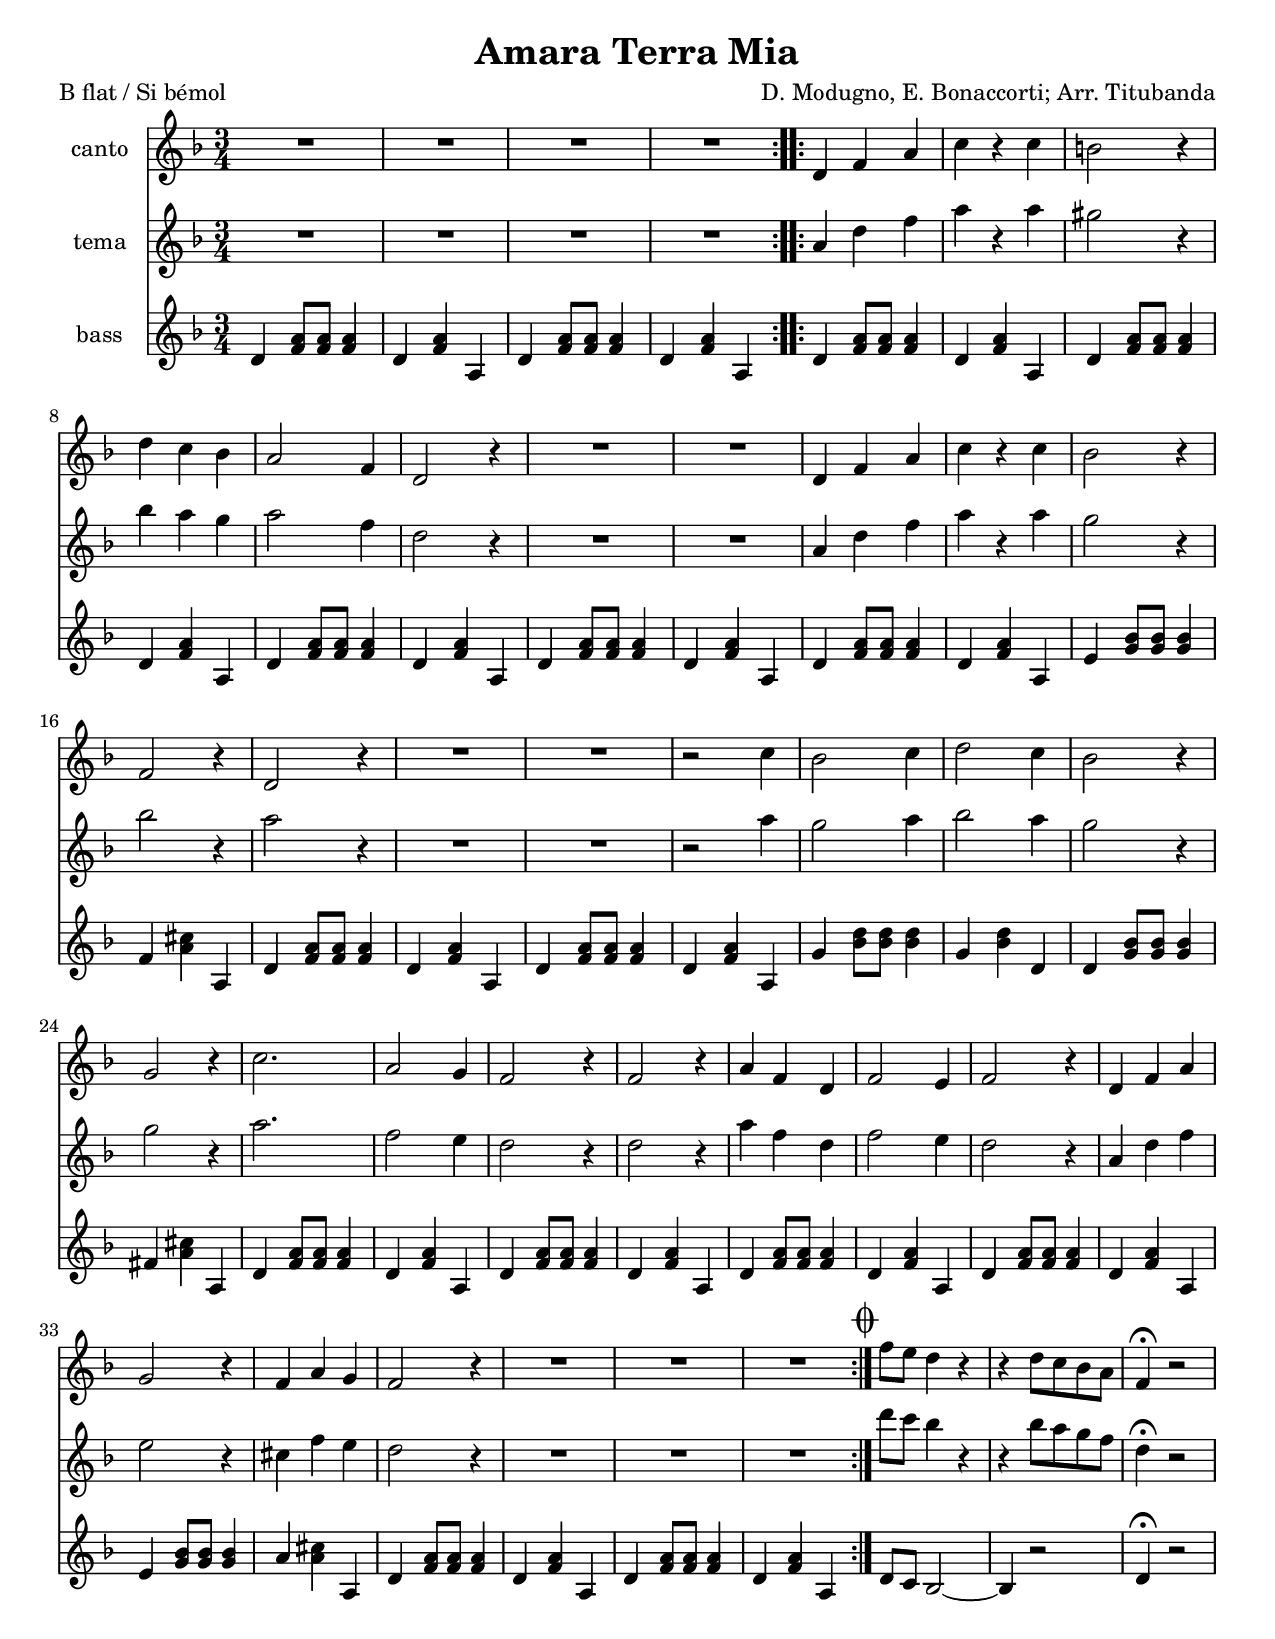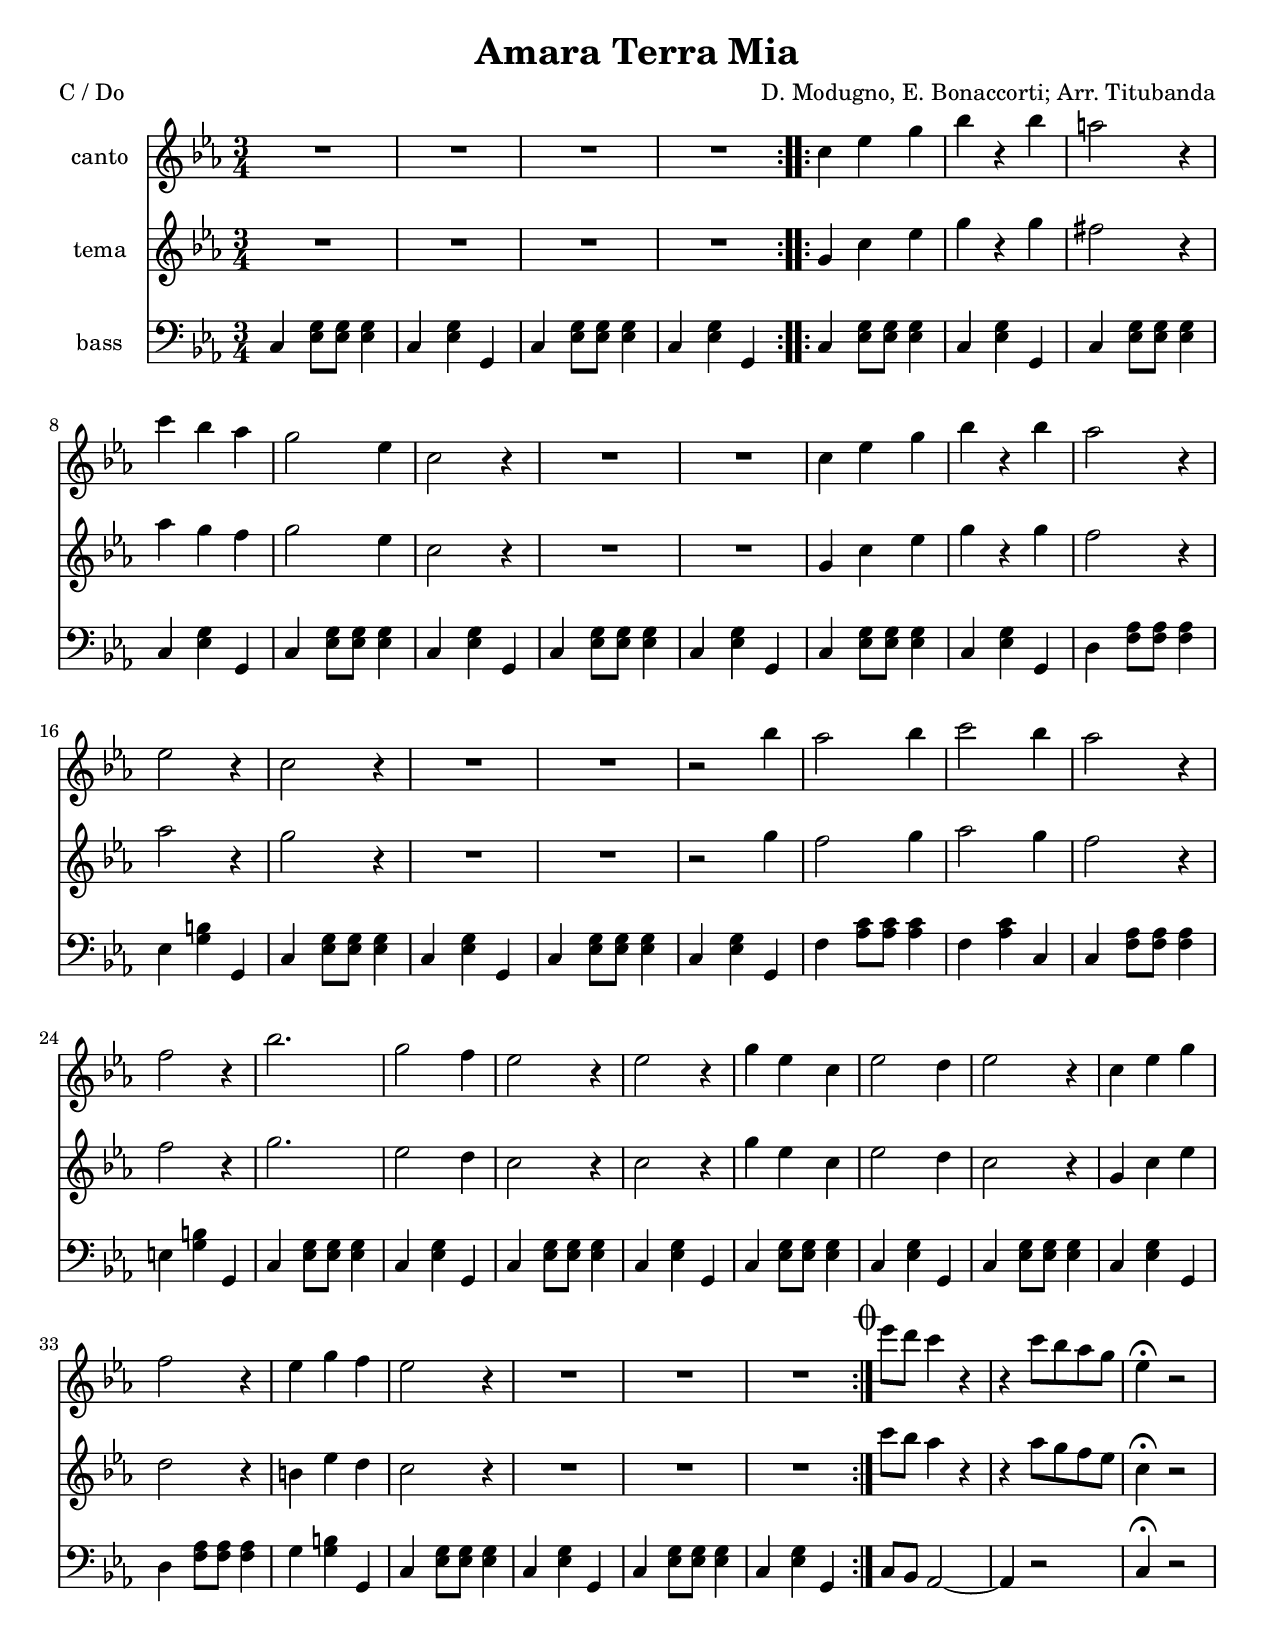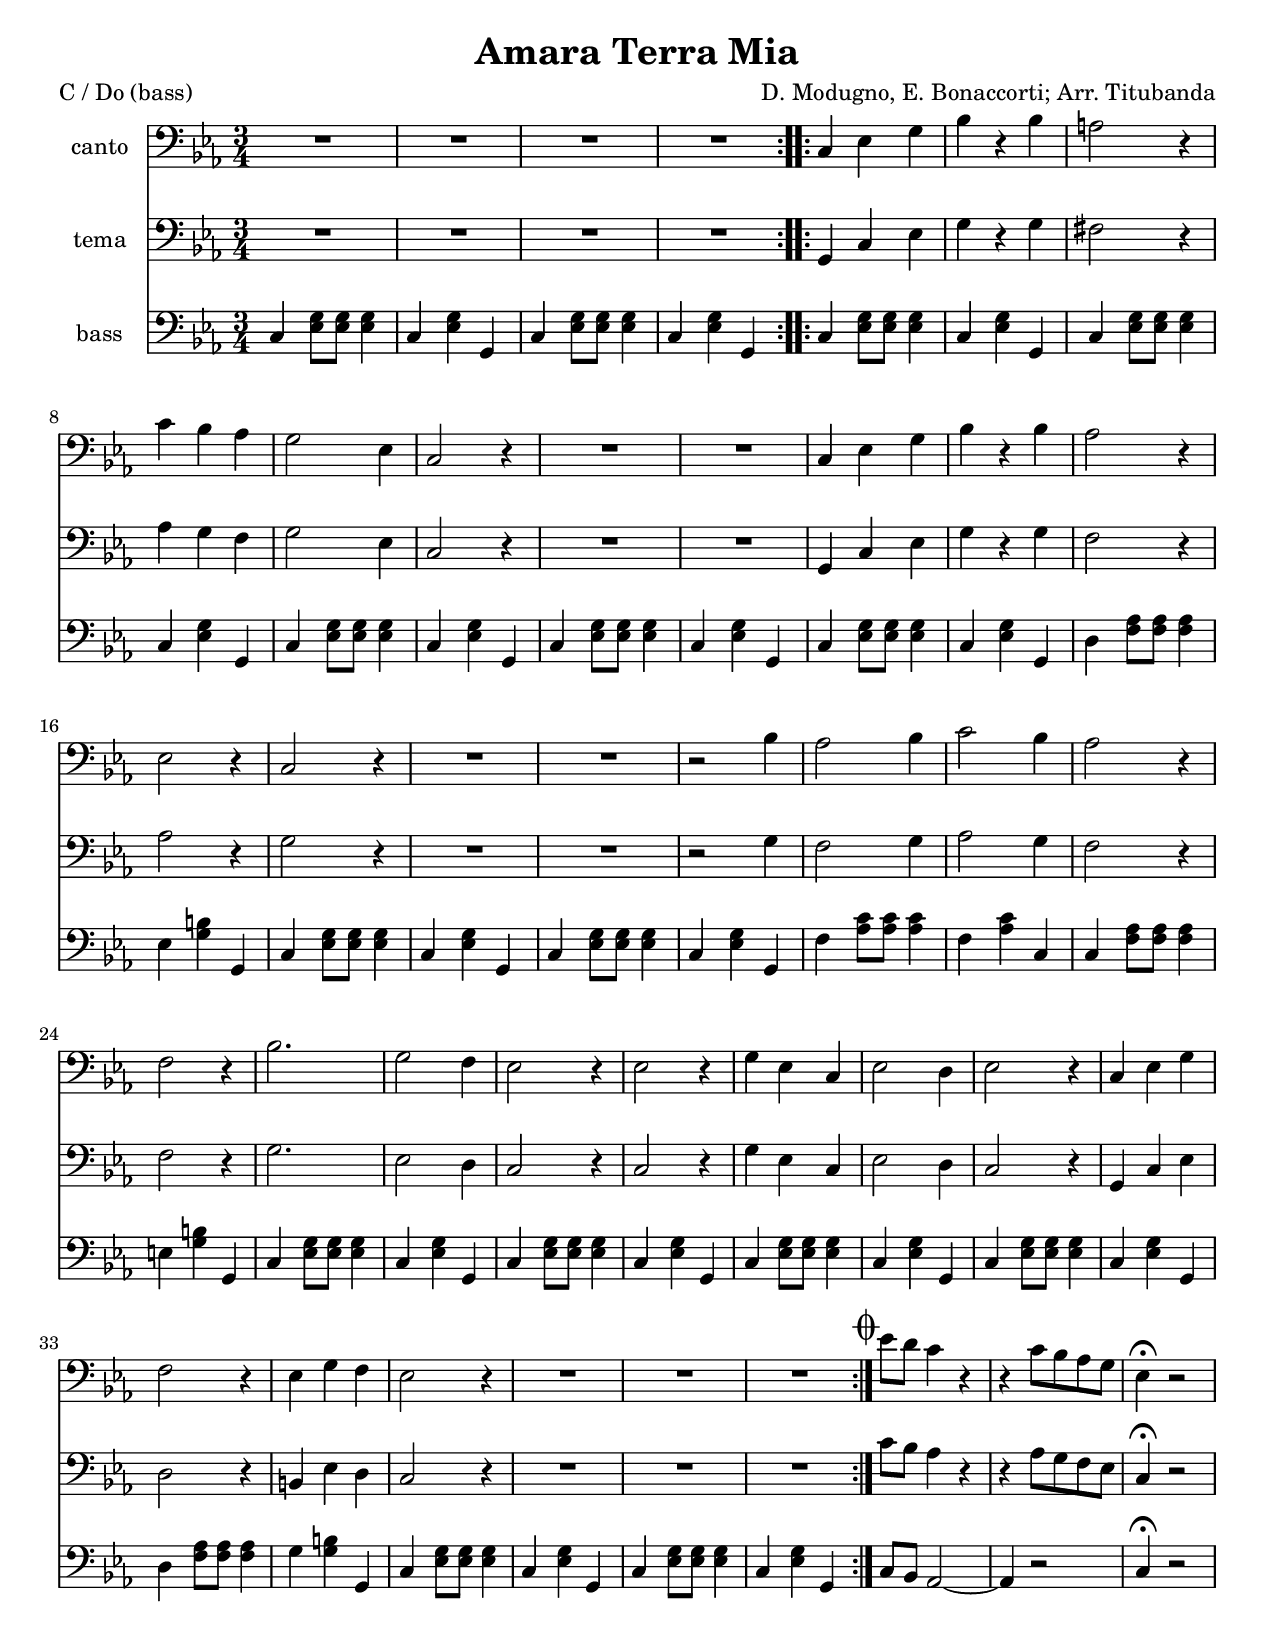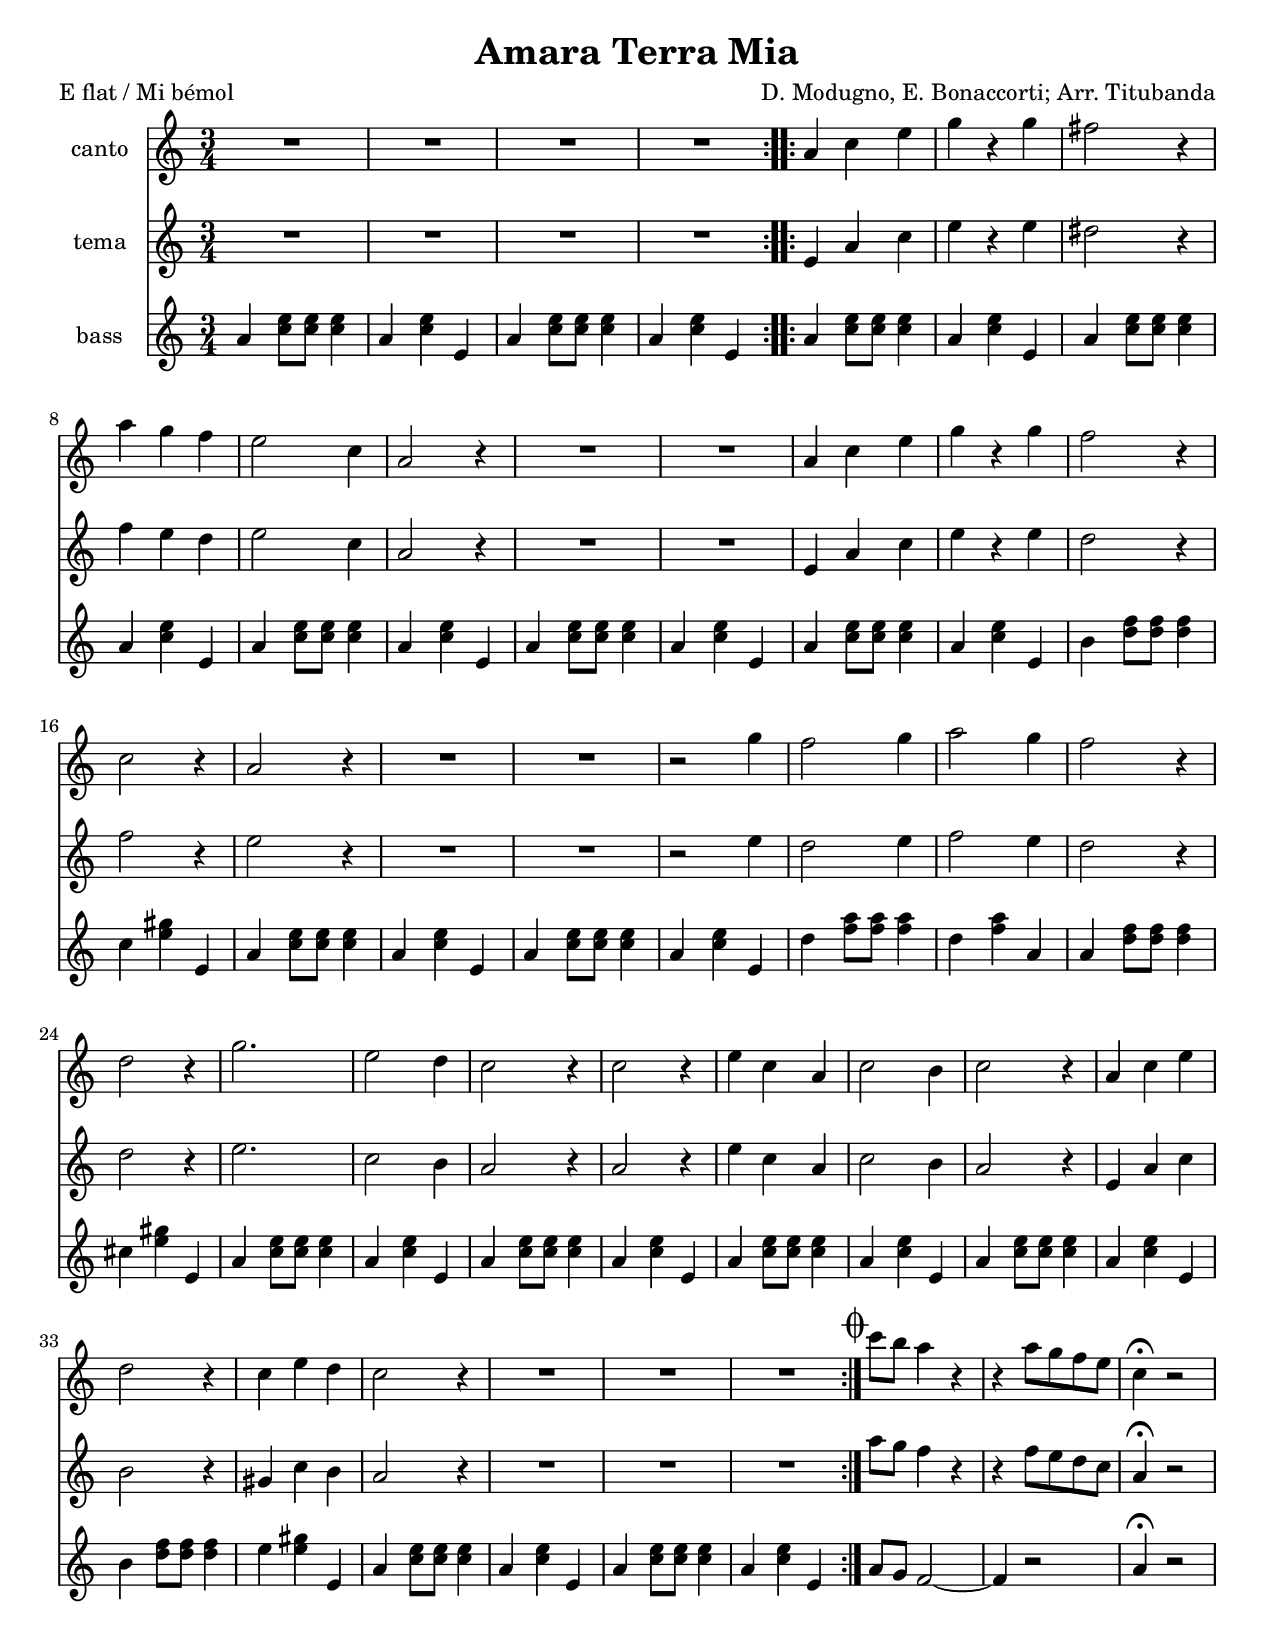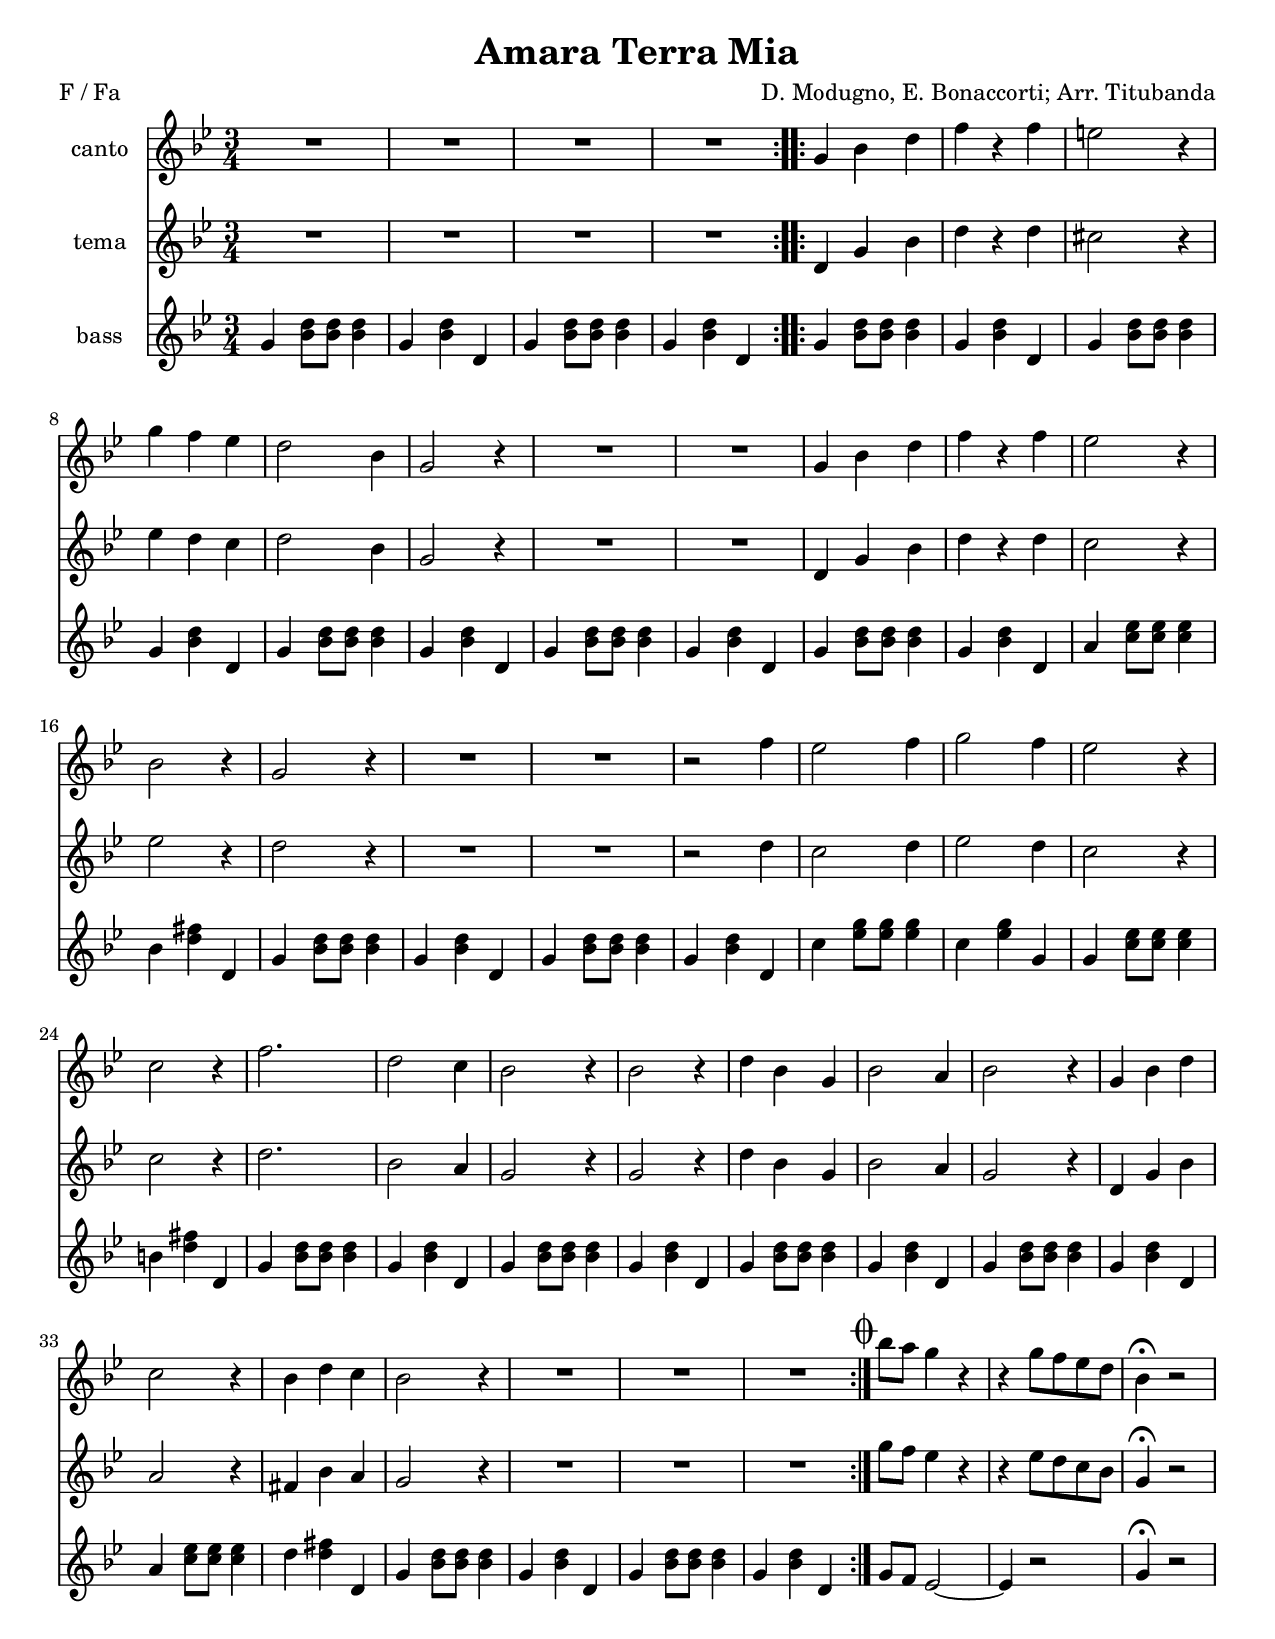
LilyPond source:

#(set-default-paper-size "letter")
\version "2.14"
\header {
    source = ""
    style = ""
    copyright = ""
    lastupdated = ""
    title = "Amara Terra Mia"
    poet = "Do / C"
    composer = "D. Modugno, E. Bonaccorti; Arr. Titubanda"
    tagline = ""
}

thechords = {
  \key ees\major
  \override Staff.TimeSignature   #'style = #'numbered
  \time 3/4
  \set Staff.instrumentName = "Chords "
  \chordmode {
    R2. |
    R2. |
    R2. |
    R2. |
    c2.:m |
    c2.:m |
    d2. |
    g2.:7 |
    c2.:m |
    c2.:m |
    c2.:m |
    c2.:m |
    c2.:m |
    c2.:m |
    d2.:dim |
    g2.:7 |
    c2.:m |
    c2.:m |
    c2.:m |
    c2.:m |
    f2.:m |
    f2.:m |
    c2.:m |
    c2.:m |
    c2.:m |
    c2.:m |
    c2.:m |
    c2.:m |
    c2.:m |
    c2.:m |
    c2.:m |
    c2.:m |
    d2.:dim |
    g2.:7 |
    c2.:m |
    c2.:m |
    c2.:m |
    c2.:m |
    aes2.:7 |
    c2.:m |
  }
}

canto = {
  \relative c'' {
    \key ees\major
    \override Staff.TimeSignature   #'style = #'numbered
    \set Staff.instrumentName = "canto"
    \time 3/4

    \repeat volta 2 {
      R2.*4
    }

    \repeat volta 2 {
      c4 ees g |
      bes4 r bes |
      a2 r4 |
      c4 bes aes |
      g2 ees4 |
      c2 r4 |
      R2.*2 |
      c4 ees g |
      bes4 r bes |
      aes2 r4 |
      ees2 r4 |
      c2 r4 |
      R2.*2
      r2 bes'4 |
      aes2 bes4 |
      c2 bes4 |
      aes2 r4 |
      f2 r4 |
      bes2. |
      g2 f4 |
      ees2 r4 |
      ees2 r4 |
      g4 ees c |
      ees2 d4 |
      ees2 r4
      c4 ees g |
      f2 r4 |
      ees4 g f |
      ees2 r4 |
      R2.*3
      \mark \markup { \musicglyph #"scripts.coda" }
    }

    ees'8 d c4 r |
    r4 c8 bes aes g |
    ees4\fermata r2 |
  }
}

tema = {
  \relative c'' {
    \key ees\major
    \override Staff.TimeSignature   #'style = #'numbered
    \set Staff.instrumentName = "tema"
    \time 3/4

    \repeat volta 2 {
      R2.*4
    }

    \repeat volta 2 {
      g4 c ees |
      g4 r g |
      fis2 r4 |
      aes4 g f |
      g2 ees4 |
      c2 r4 |
      R2.*2 |
      g4 c ees |
      g4 r g |
      f2 r4 |
      aes2 r4 |
      g2 r4 |
      R2.*2
      r2 g4 |
      f2 g4 |
      aes2 g4 |
      f2 r4 |
      f2 r4 |
      g2. |
      ees2 d4 |
      c2 r4 |
      c2 r4 |
      g'4 ees c |
      ees2 d4 |
      c2 r4 |
      g4 c ees |
      d2 r4 |
      b4 ees d |
      c2 r4 |
      R2.*3 |
      \mark \markup { \musicglyph #"scripts.coda" }
    }

    c'8 bes aes4 r |
    r4 aes8 g f ees |
    c4\fermata r2 |
  }
}

accompaniment = {
  \relative c' {
    \key ees\major
    \override Staff.TimeSignature   #'style = #'numbered
    \set Staff.instrumentName = "bass"

    \repeat volta 2 {
      c4 <ees g>8 <ees g> <ees g>4 |
      c4 <ees g> g, |
      c4 <ees g>8 <ees g> <ees g>4 |
      c4 <ees g> g, |
    }

    \repeat volta 2 {
      c4 <ees g>8 <ees g> <ees g>4 |
      c4 <ees g> g, |
      c4 <ees g>8 <ees g> <ees g>4 |
      c4 <ees g> g, |
      c4 <ees g>8 <ees g> <ees g>4 |
      c4 <ees g> g, |
      c4 <ees g>8 <ees g> <ees g>4 |
      c4 <ees g> g, |
      c4 <ees g>8 <ees g> <ees g>4 |
      c4 <ees g> g, |
      d'4 <f aes>8 <f aes> <f aes>4 |
      ees4 <g b> g, |
      c4 <ees g>8 <ees g> <ees g>4 |
      c4 <ees g> g, |
      c4 <ees g>8 <ees g> <ees g>4 |
      c4 <ees g> g, |
      f'4 <aes c>8 <aes c> <aes c>4 |
      f4 <aes c> c, |
      c4 <f aes>8 <f aes> <f aes>4 |
      e4 <g b> g, |
      c4 <ees g>8 <ees g> <ees g>4 |
      c4 <ees g> g, |
      c4 <ees g>8 <ees g> <ees g>4 |
      c4 <ees g> g, |
      c4 <ees g>8 <ees g> <ees g>4 |
      c4 <ees g> g, |
      c4 <ees g>8 <ees g> <ees g>4 |
      c4 <ees g> g, |
      d'4 <f aes>8 <f aes> <f aes>4 |
      g4 <g b> g, |
      c4 <ees g>8 <ees g> <ees g>4 |
      c4 <ees g> g, |
      c4 <ees g>8 <ees g> <ees g>4 |
      c4 <ees g> g,
      \mark \markup { \musicglyph #"scripts.coda" }
      |
    }

    c8 bes aes2~ |
    aes4 r2 |
    c4\fermata r2 |
  }
}

bassline = {
  \relative c, {
    \override Staff.TimeSignature   #'style = #'numbered
    \set Staff.instrumentName = "bass"
    \key ees\major

    \repeat volta 2 {
      c2 r4 |
      c4 r g |
      c2 r4 |
      c4 r g |
    }

    \repeat volta 2 {
      c2 r4 |
      c4 r g |
      c2 r4 |
      c4 r g |
      c2 r4 |
      c4 r g |
      c2 r4 |
      c4 r g |
      c2 r4 |
      c4 r g |
      d'2 r4 |
      ees4 r g, |
      c2 r4 |
      c4 r g |
      c2 r4 |
      c4 r g |
      f'2 r4 |
      f4 r c |
      c2 r4 |
      e4 r g, |
      c2 r4 |
      c4 r g |
      c2 r4 |
      c4 r g |
      c2 r4 |
      c4 r g |
      c2 r4 |
      c4 r g |
      d'2 r4 |
      g4 r g, |
      c2 r4 |
      c4 r g |
      c2 r4 |
      c4 r g
      \mark \markup { \musicglyph #"scripts.coda" }
      |
    }

    c8 bes aes2~ |
    aes4 r2 |
    c4\fermata r2 |
  }
}

\book {
  \score {
    <<
      \tempo 4 = 160
      \unfoldRepeats \new Staff \canto
      \unfoldRepeats \new Staff \tema
      \unfoldRepeats \new Staff \accompaniment
      %\unfoldRepeats \new Staff \bassline
    >>
    \midi { }
  }
}

#(set-default-paper-size "letter" 'portrait)
#(define output-suffix "C")
\book {
  \paper {
    between-system-padding=0
    ragged-last-bottom = ##f
    page-count = 1
  }
  \header { poet = "C / Do" }
  \score {
    <<
      %\new ChordNames { \set chordChanges = ##t \thechords }
      \new Staff \canto
      \new Staff \tema
      \new Staff { \transpose c c, { \clef bass \accompaniment } }
      %\new Staff { \transpose c c'' \bassline }
    >>
  }
}

#(set-default-paper-size "letter" 'portrait)
#(define output-suffix "C-bass")
\book {
  \paper {
    between-system-padding=0
    ragged-last-bottom = ##f
    page-count = 1
  }
  \header { poet = "C / Do (bass)" }
  \score {
    <<
      %\new ChordNames { \set chordChanges = ##t \thechords }
      \new Staff { \transpose c c,, { \clef bass \canto } }
      \new Staff { \transpose c c,, { \clef bass \tema } }
      \new Staff { \transpose c c, { \clef bass \accompaniment } }
      %\new Staff { \transpose c c { \clef bass \bassline } }
    >>
  }
}

#(define output-suffix "Bflat")
\book {
  \paper {
    between-system-padding=0
    ragged-last-bottom = ##f
    page-count = 1
  }
  \header { poet = "B flat / Si bémol" }
  \score {
    <<
      %\new ChordNames \transpose bes c { \set chordChanges = ##t \thechords }
      \new Staff { \transpose bes c  \canto }
      \new Staff { \transpose bes c'  \tema }
      \new Staff { \transpose bes c'  \accompaniment }
      %\new Staff { \transpose bes c''' \bassline }
    >>
  }
}

#(define output-suffix "Eflat")
\book {
  \paper { }
  \header { poet = "E flat / Mi bémol" }
  \score {
    <<
      %\new ChordNames \transpose ees c { \set chordChanges = ##t \thechords }
      \new Staff { \transpose ees c  \canto }
      \new Staff { \transpose ees c  \tema }
      \new Staff { \transpose ees c'  \accompaniment }
      %\new Staff { \transpose ees c'' \bassline }
    >>
  }
}

#(define output-suffix "F")
\book {
  \paper { }
  \header { poet = "F / Fa" }
  \score {
    <<
      %\new ChordNames \transpose f c { \set chordChanges = ##t \thechords }
      \new Staff { \transpose f c  \canto }
      \new Staff { \transpose f c  \tema }
      \new Staff { \transpose f c'  \accompaniment }
      %\new Staff { \transpose f c'' \bassline }
    >>
  }
}
